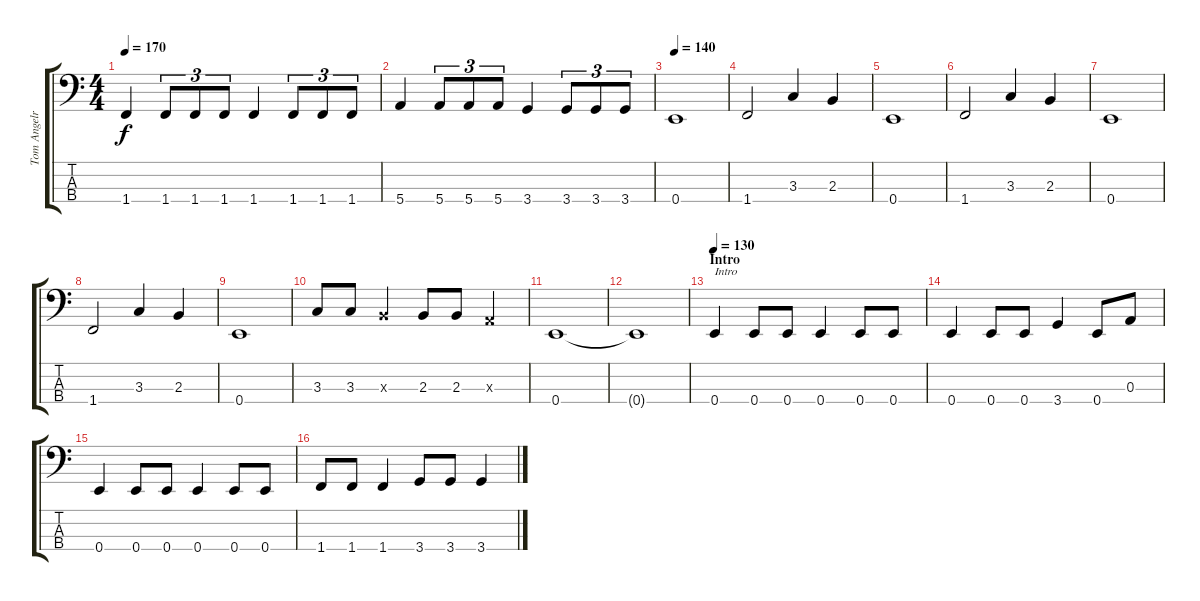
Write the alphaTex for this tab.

\track ("Tom Angelripper" "Tom Angelr") {instrument electricbasspick}
\staff {score tabs}
\tuning (G2 D2 A1 E1) {hide}
\ts (4 4)
\tempo 170
\clef f4
\ks c
1.4.4{dy f} 1.4.8{tu (3 2)} 1.4.8{tu (3 2)} 1.4.8{tu (3 2)} 1.4.4 1.4.8{tu (3 2)} 1.4.8{tu (3 2)} 1.4.8{tu (3 2)} |
5.4.4 5.4.8{tu (3 2)} 5.4.8{tu (3 2)} 5.4.8{tu (3 2)} 3.4.4 3.4.8{tu (3 2)} 3.4.8{tu (3 2)} 3.4.8{tu (3 2)} |
\tempo 140
0.4.1 |
1.4.2 3.3.4 2.3.4 |
0.4.1 |
1.4.2 3.3.4 2.3.4 |
0.4.1 |
1.4.2 3.3.4 2.3.4 |
0.4.1 |
3.3.8 3.3.8 2.3{x}.4 2.3.8 2.3.8 0.3{x}.4 |
0.4.1 |
0.4{t}.1 |
\section ("" "Intro")
\tempo 130
0.4.4{txt "Intro"} 0.4.8 0.4.8 0.4.4 0.4.8 0.4.8 |
0.4.4 0.4.8 0.4.8 3.4.4 0.4.8 0.3.8 |
0.4.4 0.4.8 0.4.8 0.4.4 0.4.8 0.4.8 |
1.4.8 1.4.8 1.4.4 3.4.8 3.4.8 3.4.4
